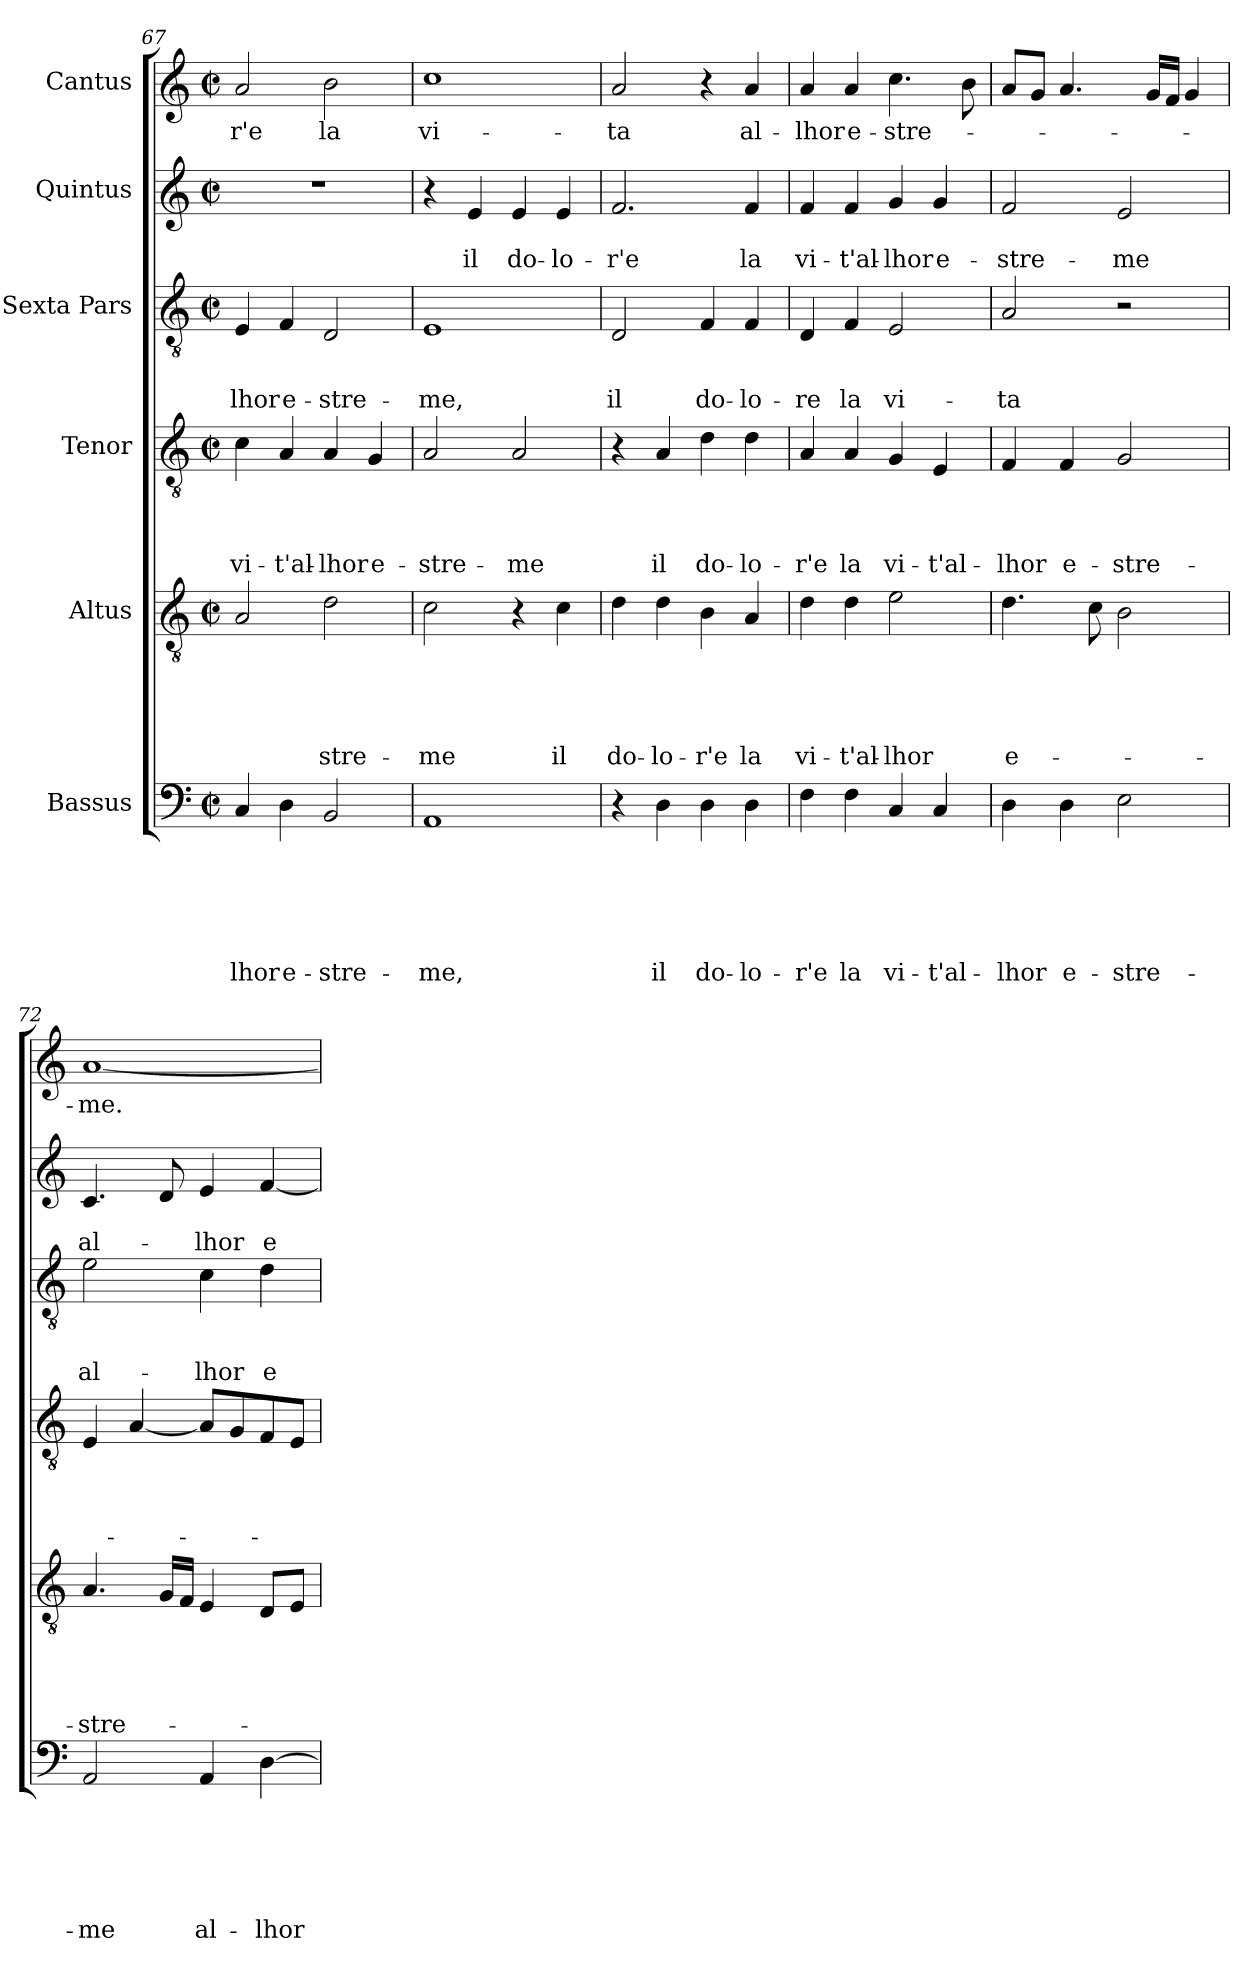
**kern	**text	**text	**text	**text	**text	**text	**kern	**text	**text	**text	**text	**text	**kern	**text	**text	**text	**text	**kern	**text	**text	**text	**kern	**text	**text	**kern	**text
*part6	*part6	*part6	*part6	*part6	*part6	*part6	*part5	*part5	*part5	*part5	*part5	*part5	*part4	*part4	*part4	*part4	*part4	*part3	*part3	*part3	*part3	*part2	*part2	*part2	*part1	*part1
*staff6	*staff6	*staff6	*staff6	*staff6	*staff6	*staff6	*staff5	*staff5	*staff5	*staff5	*staff5	*staff5	*staff4	*staff4	*staff4	*staff4	*staff4	*staff3	*staff3	*staff3	*staff3	*staff2	*staff2	*staff2	*staff1	*staff1
*I"Bassus	*	*	*	*	*	*	*I"Altus	*	*	*	*	*	*I"Tenor	*	*	*	*	*I"Sexta Pars	*	*	*	*I"Quintus	*	*	*I"Cantus	*
*clefF4	*	*	*	*	*	*	*clefGv2	*	*	*	*	*	*clefGv2	*	*	*	*	*clefGv2	*	*	*	*clefG2	*	*	*clefG2	*
*k[]	*	*	*	*	*	*	*k[]	*	*	*	*	*	*k[]	*	*	*	*	*k[]	*	*	*	*k[]	*	*	*k[]	*
*C:	*	*	*	*	*	*	*C:	*	*	*	*	*	*C:	*	*	*	*	*C:	*	*	*	*C:	*	*	*C:	*
*M2/2	*	*	*	*	*	*	*M2/2	*	*	*	*	*	*M2/2	*	*	*	*	*M2/2	*	*	*	*M2/2	*	*	*M2/2	*
*met(c|)	*	*	*	*	*	*	*met(c|)	*	*	*	*	*	*met(c|)	*	*	*	*	*met(c|)	*	*	*	*met(c|)	*	*	*met(c|)	*
=67	=67	=67	=67	=67	=67	=67	=67	=67	=67	=67	=67	=67	=67	=67	=67	=67	=67	=67	=67	=67	=67	=67	=67	=67	=67	=67
4C/	.	.	.	.	.	-lhor	2A/	.	.	.	.	.	4c\	.	.	.	vi-	4E/	.	.	-lhor	1r	.	.	2a/	-r'e
4D\	.	.	.	.	.	e-	.	.	.	.	.	.	4A/	.	.	.	-t'al-	4F/	.	.	e-	.	.	.	.	.
2BB/	.	.	.	.	.	-stre-	2d\	.	.	.	.	-stre-	4A/	.	.	.	-lhor	2D/	.	.	-stre-	.	.	.	2b\	la
.	.	.	.	.	.	.	.	.	.	.	.	.	4G/	.	.	.	e-	.	.	.	.	.	.	.	.	.
=68	=68	=68	=68	=68	=68	=68	=68	=68	=68	=68	=68	=68	=68	=68	=68	=68	=68	=68	=68	=68	=68	=68	=68	=68	=68	=68
1AA	.	.	.	.	.	-me,	2c\	.	.	.	.	-me	2A/	.	.	.	-stre-	1E	.	.	-me,	4r	.	.	1cc	vi-
.	.	.	.	.	.	.	.	.	.	.	.	.	.	.	.	.	.	.	.	.	.	4e/	.	il	.	.
.	.	.	.	.	.	.	4r	.	.	.	.	.	2A/	.	.	.	-me	.	.	.	.	4e/	.	do-	.	.
.	.	.	.	.	.	.	4c\	.	.	.	.	il	.	.	.	.	.	.	.	.	.	4e/	.	-lo-	.	.
=69	=69	=69	=69	=69	=69	=69	=69	=69	=69	=69	=69	=69	=69	=69	=69	=69	=69	=69	=69	=69	=69	=69	=69	=69	=69	=69
4r	.	.	.	.	.	.	4d\	.	.	.	.	do-	4r	.	.	.	.	2D/	.	.	il	2.f/	.	-r'e	2a/	-ta
4D\	.	.	.	.	.	il	4d\	.	.	.	.	-lo-	4A/	.	.	.	il	.	.	.	.	.	.	.	.	.
4D\	.	.	.	.	.	do-	4B\	.	.	.	.	-r'e	4d\	.	.	.	do-	4F/	.	.	do-	.	.	.	4r	.
4D\	.	.	.	.	.	-lo-	4A/	.	.	.	.	la	4d\	.	.	.	-lo-	4F/	.	.	-lo-	4f/	.	la	4a/	al-
=70	=70	=70	=70	=70	=70	=70	=70	=70	=70	=70	=70	=70	=70	=70	=70	=70	=70	=70	=70	=70	=70	=70	=70	=70	=70	=70
4F\	.	.	.	.	.	-r'e	4d\	.	.	.	.	vi-	4A/	.	.	.	-r'e	4D/	.	.	-re	4f/	.	vi-	4a/	-lhor
4F\	.	.	.	.	.	la	4d\	.	.	.	.	-t'al-	4A/	.	.	.	la	4F/	.	.	la	4f/	.	-t'al-	4a/	e-
4C/	.	.	.	.	.	vi-	2e\	.	.	.	.	-lhor	4G/	.	.	.	vi-	2E/	.	.	vi-	4g/	.	-lhor	4.cc\	-stre-
4C/	.	.	.	.	.	-t'al-	.	.	.	.	.	.	4E/	.	.	.	-t'al-	.	.	.	.	4g/	.	e-	.	.
.	.	.	.	.	.	.	.	.	.	.	.	.	.	.	.	.	.	.	.	.	.	.	.	.	8b\	.
=71	=71	=71	=71	=71	=71	=71	=71	=71	=71	=71	=71	=71	=71	=71	=71	=71	=71	=71	=71	=71	=71	=71	=71	=71	=71	=71
4D\	.	.	.	.	.	-lhor	4.d\	.	.	.	.	e-	4F/	.	.	.	-lhor	2A/	.	.	-ta	2f/	.	-stre-	8a/L	.
.	.	.	.	.	.	.	.	.	.	.	.	.	.	.	.	.	.	.	.	.	.	.	.	.	8g/J	.
4D\	.	.	.	.	.	e-	.	.	.	.	.	.	4F/	.	.	.	e-	.	.	.	.	.	.	.	4.a/	.
.	.	.	.	.	.	.	8c\	.	.	.	.	.	.	.	.	.	.	.	.	.	.	.	.	.	.	.
2E\	.	.	.	.	.	-stre-	2B\	.	.	.	.	.	2G/	.	.	.	-stre-	2r	.	.	.	2e/	.	-me	.	.
.	.	.	.	.	.	.	.	.	.	.	.	.	.	.	.	.	.	.	.	.	.	.	.	.	16g/LL	.
.	.	.	.	.	.	.	.	.	.	.	.	.	.	.	.	.	.	.	.	.	.	.	.	.	16f/JJ	.
.	.	.	.	.	.	.	.	.	.	.	.	.	.	.	.	.	.	.	.	.	.	.	.	.	4g/	.
!!LO:PB:g=z
=72	=72	=72	=72	=72	=72	=72	=72	=72	=72	=72	=72	=72	=72	=72	=72	=72	=72	=72	=72	=72	=72	=72	=72	=72	=72	=72
2AA/	.	.	.	.	.	-me	4.A/	.	.	.	.	-stre-	4E/	.	.	.	.	2e\	.	.	al-	4.c/	.	al-	[1a	-me.
.	.	.	.	.	.	.	.	.	.	.	.	.	[4A/	.	.	.	.	.	.	.	.	.	.	.	.	.
.	.	.	.	.	.	.	16G/LL	.	.	.	.	.	.	.	.	.	.	.	.	.	.	8d/	.	.	.	.
.	.	.	.	.	.	.	16F/JJ	.	.	.	.	.	.	.	.	.	.	.	.	.	.	.	.	.	.	.
4AA/	.	.	.	.	.	al-	4E/	.	.	.	.	.	8A/L]	.	.	.	.	4c\	.	.	-lhor	4e/	.	-lhor	.	.
.	.	.	.	.	.	.	.	.	.	.	.	.	8G/	.	.	.	.	.	.	.	.	.	.	.	.	.
[4D\	.	.	.	.	.	-lhor	8D/L	.	.	.	.	.	8F/	.	.	.	.	4d\	.	.	e-	[4f/	.	e-	.	.
.	.	.	.	.	.	.	8E/J	.	.	.	.	.	8E/J	.	.	.	.	.	.	.	.	.	.	.	.	.
=	=	=	=	=	=	=	=	=	=	=	=	=	=	=	=	=	=	=	=	=	=	=	=	=	=	=
*-	*-	*-	*-	*-	*-	*-	*-	*-	*-	*-	*-	*-	*-	*-	*-	*-	*-	*-	*-	*-	*-	*-	*-	*-	*-	*-
